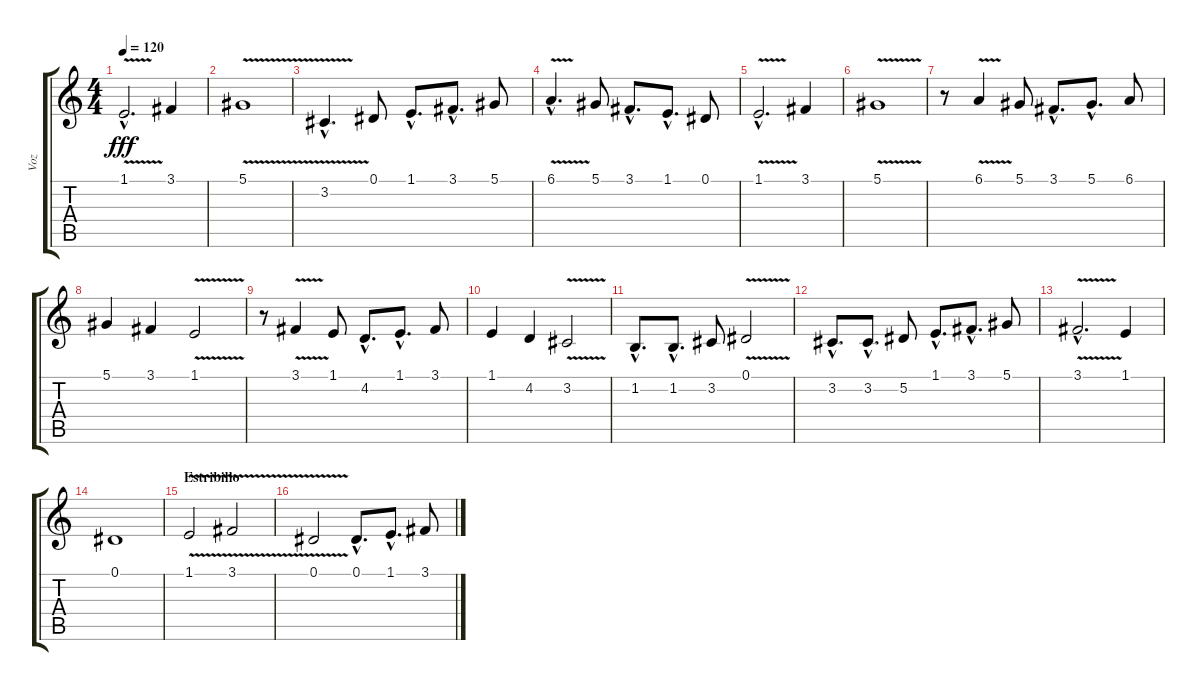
\track ("Voz" "Voz") {instrument tenorsax}
\staff {score tabs}
\tuning (Eb4 Bb3 Gb3 Db3 Ab2 Eb2) {hide}
\ts (4 4)
\tempo 120
\clef g2
\ks c
1.1{v hac}.2{d dy fff} 3.1.4 |
5.1{v}.1 |
3.2{v hac}.4{d} 0.1.8 1.1{hac}.8{d} 3.1{hac}.8{d} 5.1.8 |
6.1{v hac}.4{d} 5.1.8 3.1{hac}.8{d} 1.1{hac}.8{d} 0.1.8 |
1.1{v hac}.2{d} 3.1.4 |
5.1{v}.1 |
r.8 6.1{v}.4 5.1.8 3.1{hac}.8{d} 5.1{hac}.8{d} 6.1.8 |
5.1.4 3.1.4 1.1{v}.2 |
r.8 3.1{v}.4 1.1.8 4.2{hac}.8{d} 1.1{hac}.8{d} 3.1.8 |
1.1.4 4.2.4 3.2{v}.2 |
1.2{hac}.8{d} 1.2{hac}.8{d} 3.2.8 0.1{v}.2 |
3.2{hac}.8{d} 3.2{hac}.8{d} 5.2.8 1.1{hac}.8{d} 3.1{hac}.8{d} 5.1.8 |
3.1{v hac}.2{d} 1.1.4 |
0.1.1{volume 0} |
\section ("" "Estribillo")
1.1{v}.2{volume 16} 3.1{v}.2 |
0.1{v}.2 0.1{hac}.8{d} 1.1{hac}.8{d} 3.1.8
